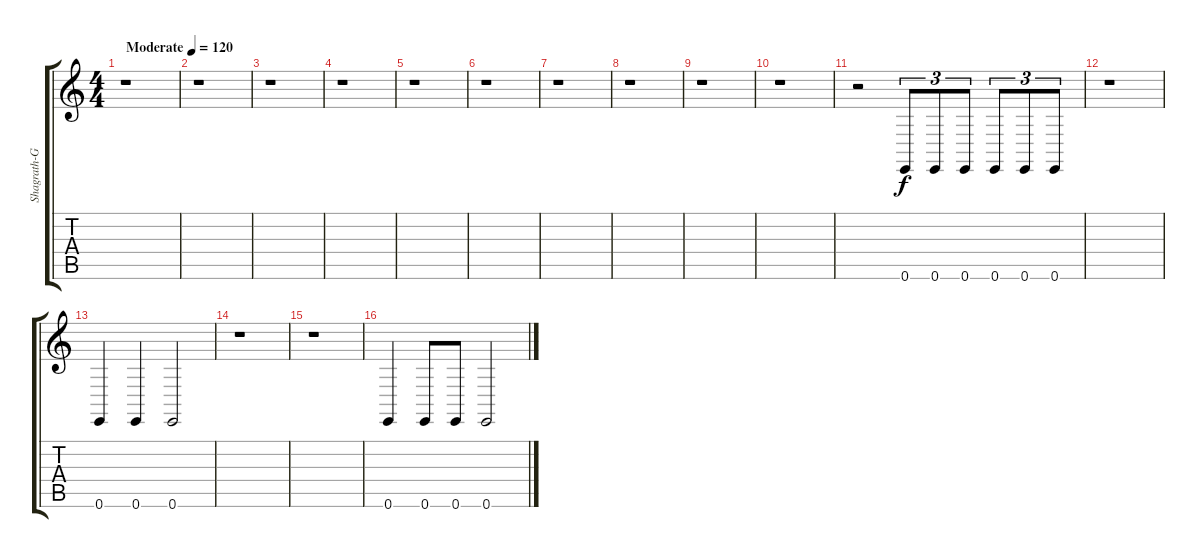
\track ("Shagrath-Growls" "Shagrath-G") {instrument tuba}
\staff {score tabs}
\tuning (E4 B3 G3 D3 A2 E2) {hide}
\ts (4 4)
\tempo (120 "Moderate")
\clef g2
\ks c
r.1{dy f instrument tuba} |
r.1 |
r.1 |
r.1 |
r.1 |
r.1 |
r.1 |
r.1 |
r.1 |
r.1 |
r.2 0.6.8{tu (3 2)} 0.6.8{tu (3 2)} 0.6.8{tu (3 2)} 0.6.8{tu (3 2)} 0.6.8{tu (3 2)} 0.6.8{tu (3 2)} |
r.1 |
0.6.4 0.6.4 0.6.2 |
r.1 |
r.1 |
0.6.4 0.6.8 0.6.8 0.6.2
